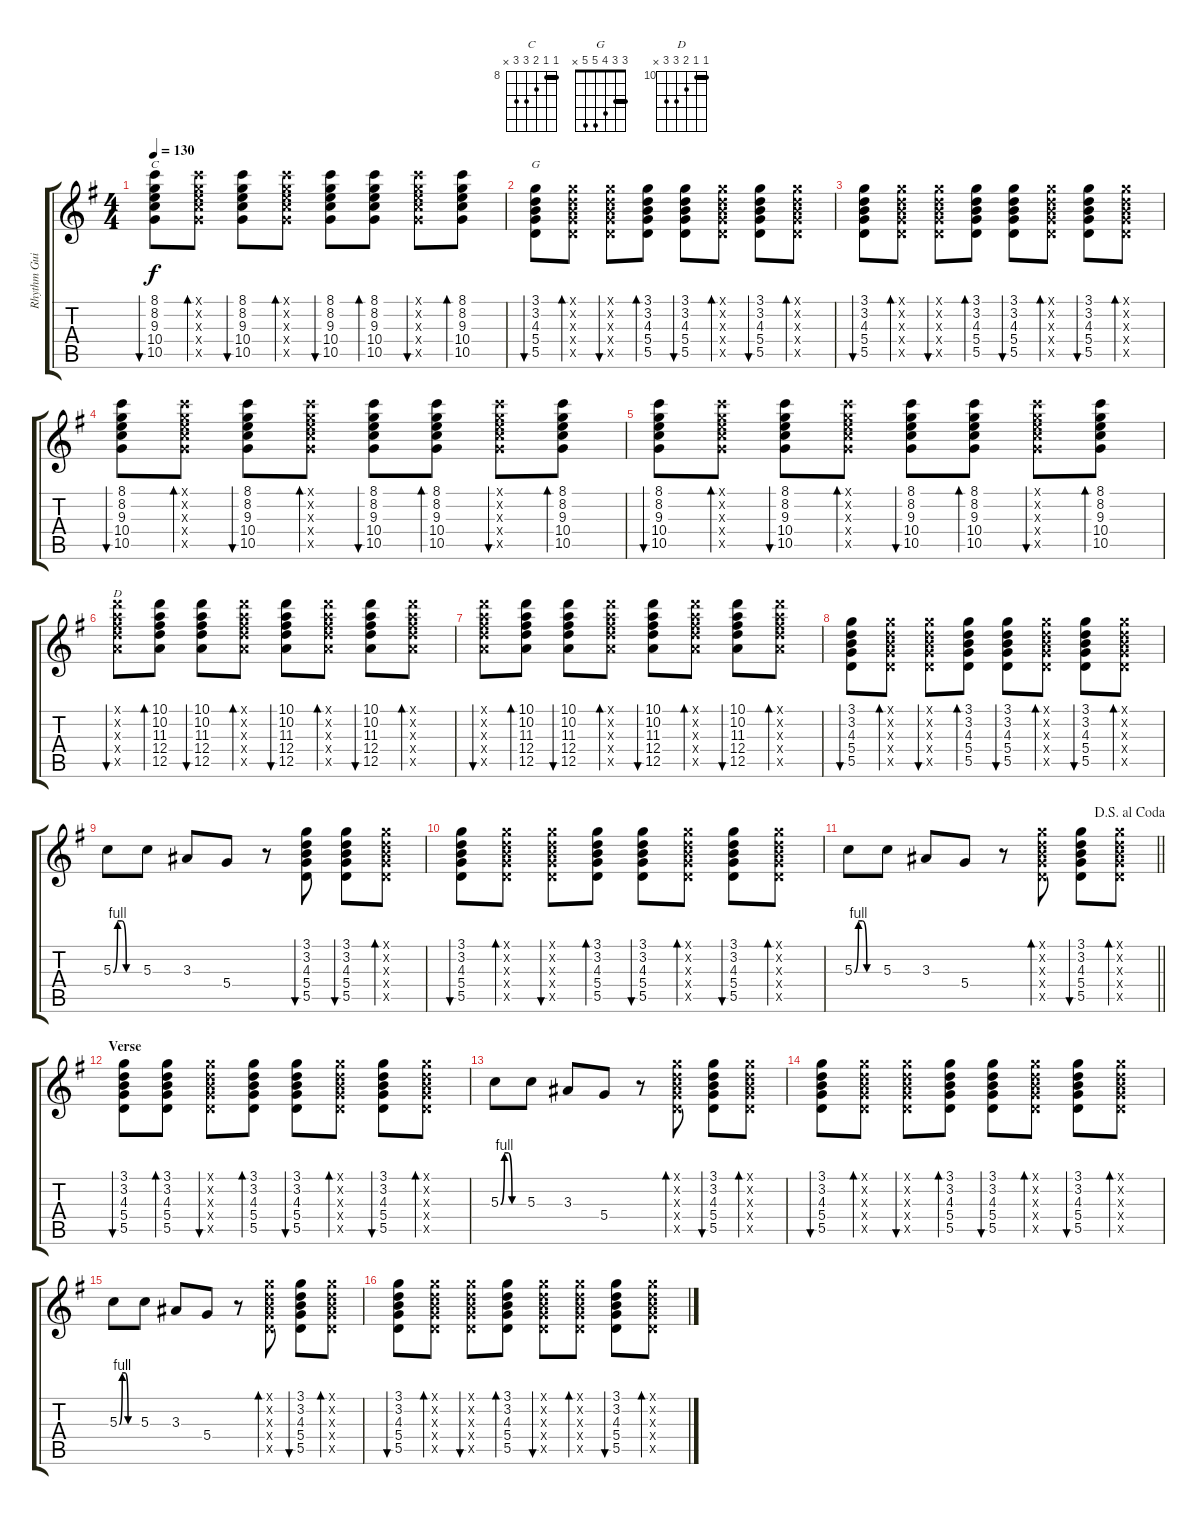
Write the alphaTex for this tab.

\track ("Rhythm Guitar" "Rhythm Gui") {instrument distortionguitar}
\staff {score tabs}
\tuning (E4 B3 G3 D3 A2 E2) {hide}
\chord ("C" 8 8 9 10 10 x) {firstfret 8 barre 8}
\chord ("G" 3 3 4 5 5 x) {barre 3}
\chord ("D" 10 10 11 12 12 x) {firstfret 10 barre 10}
\ts (4 4)
\tempo 130
\clef g2
\ks g
(8.1 8.2 9.3 10.4 10.5).8{bu 30 ch "C" dy f} (8.1{x} 8.2{x} 9.3{x} 10.4{x} 10.5{x}).8{bd 30} (8.1 8.2 9.3 10.4 10.5).8{bu 30} (8.1{x} 8.2{x} 9.3{x} 10.4{x} 10.5{x}).8{bd 30} (8.1 8.2 9.3 10.4 10.5).8{bu 30} (8.1 8.2 9.3 10.4 10.5).8{bd 30} (8.1{x} 8.2{x} 9.3{x} 10.4{x} 10.5{x}).8{bu 30} (8.1 8.2 9.3 10.4 10.5).8{bd 30} |
(3.1 3.2 4.3 5.4 5.5).8{bu 30 ch "G"} (3.1{x} 3.2{x} 4.3{x} 5.4{x} 5.5{x}).8{bd 30} (3.1{x} 3.2{x} 4.3{x} 5.4{x} 5.5{x}).8{bu 30} (3.1 3.2 4.3 5.4 5.5).8{bd 30} (3.1 3.2 4.3 5.4 5.5).8{bu 30} (3.1{x} 3.2{x} 4.3{x} 5.4{x} 5.5{x}).8{bd 30} (3.1 3.2 4.3 5.4 5.5).8{bu 30} (3.1{x} 3.2{x} 4.3{x} 5.4{x} 5.5{x}).8{bd 30} |
(3.1 3.2 4.3 5.4 5.5).8{bu 30} (3.1{x} 3.2{x} 4.3{x} 5.4{x} 5.5{x}).8{bd 30} (3.1{x} 3.2{x} 4.3{x} 5.4{x} 5.5{x}).8{bu 30} (3.1 3.2 4.3 5.4 5.5).8{bd 30} (3.1 3.2 4.3 5.4 5.5).8{bu 30} (3.1{x} 3.2{x} 4.3{x} 5.4{x} 5.5{x}).8{bd 30} (3.1 3.2 4.3 5.4 5.5).8{bu 30} (3.1{x} 3.2{x} 4.3{x} 5.4{x} 5.5{x}).8{bd 30} |
(8.1 8.2 9.3 10.4 10.5).8{bu 30} (8.1{x} 8.2{x} 9.3{x} 10.4{x} 10.5{x}).8{bd 30} (8.1 8.2 9.3 10.4 10.5).8{bu 30} (8.1{x} 8.2{x} 9.3{x} 10.4{x} 10.5{x}).8{bd 30} (8.1 8.2 9.3 10.4 10.5).8{bu 30} (8.1 8.2 9.3 10.4 10.5).8{bd 30} (8.1{x} 8.2{x} 9.3{x} 10.4{x} 10.5{x}).8{bu 30} (8.1 8.2 9.3 10.4 10.5).8{bd 30} |
(8.1 8.2 9.3 10.4 10.5).8{bu 30} (8.1{x} 8.2{x} 9.3{x} 10.4{x} 10.5{x}).8{bd 30} (8.1 8.2 9.3 10.4 10.5).8{bu 30} (8.1{x} 8.2{x} 9.3{x} 10.4{x} 10.5{x}).8{bd 30} (8.1 8.2 9.3 10.4 10.5).8{bu 30} (8.1 8.2 9.3 10.4 10.5).8{bd 30} (8.1{x} 8.2{x} 9.3{x} 10.4{x} 10.5{x}).8{bu 30} (8.1 8.2 9.3 10.4 10.5).8{bd 30} |
(10.1{x} 10.2{x} 11.3{x} 12.4{x} 12.5{x}).8{bu 30 ch "D"} (10.1 10.2 11.3 12.4 12.5).8{bd 30} (10.1 10.2 11.3 12.4 12.5).8{bu 30} (10.1{x} 10.2{x} 11.3{x} 12.4{x} 12.5{x}).8{bd 30} (10.1 10.2 11.3 12.4 12.5).8{bu 30} (10.1{x} 10.2{x} 11.3{x} 12.4{x} 12.5{x}).8{bd 30} (10.1 10.2 11.3 12.4 12.5).8{bu 30} (10.1{x} 10.2{x} 11.3{x} 12.4{x} 12.5{x}).8{bd 30} |
(10.1{x} 10.2{x} 11.3{x} 12.4{x} 12.5{x}).8{bu 30} (10.1 10.2 11.3 12.4 12.5).8{bd 30} (10.1 10.2 11.3 12.4 12.5).8{bu 30} (10.1{x} 10.2{x} 11.3{x} 12.4{x} 12.5{x}).8{bd 30} (10.1 10.2 11.3 12.4 12.5).8{bu 30} (10.1{x} 10.2{x} 11.3{x} 12.4{x} 12.5{x}).8{bd 30} (10.1 10.2 11.3 12.4 12.5).8{bu 30} (10.1{x} 10.2{x} 11.3{x} 12.4{x} 12.5{x}).8{bd 30} |
(3.1 3.2 4.3 5.4 5.5).8{bu 30} (3.1{x} 3.2{x} 4.3{x} 5.4{x} 5.5{x}).8{bd 30} (3.1{x} 3.2{x} 4.3{x} 5.4{x} 5.5{x}).8{bu 30} (3.1 3.2 4.3 5.4 5.5).8{bd 30} (3.1 3.2 4.3 5.4 5.5).8{bu 30} (3.1{x} 3.2{x} 4.3{x} 5.4{x} 5.5{x}).8{bd 30} (3.1 3.2 4.3 5.4 5.5).8{bu 30} (3.1{x} 3.2{x} 4.3{x} 5.4{x} 5.5{x}).8{bd 30} |
5.3{be (custom 0 0 10 4 20 4 30 0 60 0)}.8 5.3.8 3.3.8 5.4.8 r.8 (3.1 3.2 4.3 5.4 5.5).8{bu 30} (3.1 3.2 4.3 5.4 5.5).8{bu 30} (3.1{x} 3.2{x} 4.3{x} 5.4{x} 5.5{x}).8{bd 30} |
(3.1 3.2 4.3 5.4 5.5).8{bu 30} (3.1{x} 3.2{x} 4.3{x} 5.4{x} 5.5{x}).8{bd 30} (3.1{x} 3.2{x} 4.3{x} 5.4{x} 5.5{x}).8{bu 30} (3.1 3.2 4.3 5.4 5.5).8{bd 30} (3.1 3.2 4.3 5.4 5.5).8{bu 30} (3.1{x} 3.2{x} 4.3{x} 5.4{x} 5.5{x}).8{bd 30} (3.1 3.2 4.3 5.4 5.5).8{bu 30} (3.1{x} 3.2{x} 4.3{x} 5.4{x} 5.5{x}).8{bd 30} |
\jump dalsegnoalcoda
\barLineRight lightlight
5.3{be (custom 0 0 10 4 20 4 30 0 60 0)}.8 5.3.8 3.3.8 5.4.8 r.8 (3.1{x} 3.2{x} 4.3{x} 5.4{x} 5.5{x}).8{bd 30} (3.1 3.2 4.3 5.4 5.5).8{bu 30} (3.1{x} 3.2{x} 4.3{x} 5.4{x} 5.5{x}).8{bd 30} |
\section ("" "Verse")
(3.1 3.2 4.3 5.4 5.5).8{bu 30} (3.1 3.2 4.3 5.4 5.5).8{bd 30} (3.1{x} 3.2{x} 4.3{x} 5.4{x} 5.5{x}).8{bu 30} (3.1 3.2 4.3 5.4 5.5).8{bd 30} (3.1 3.2 4.3 5.4 5.5).8{bu 30} (3.1{x} 3.2{x} 4.3{x} 5.4{x} 5.5{x}).8{bd 30} (3.1 3.2 4.3 5.4 5.5).8{bu 30} (3.1{x} 3.2{x} 4.3{x} 5.4{x} 5.5{x}).8{bd 30} |
5.3{be (custom 0 0 10 4 20 4 30 0 60 0)}.8 5.3.8 3.3.8 5.4.8 r.8 (3.1{x} 3.2{x} 4.3{x} 5.4{x} 5.5{x}).8{bd 30} (3.1 3.2 4.3 5.4 5.5).8{bu 30} (3.1{x} 3.2{x} 4.3{x} 5.4{x} 5.5{x}).8{bd 30} |
(3.1 3.2 4.3 5.4 5.5).8{bu 30} (3.1{x} 3.2{x} 4.3{x} 5.4{x} 5.5{x}).8{bd 30} (3.1{x} 3.2{x} 4.3{x} 5.4{x} 5.5{x}).8{bu 30} (3.1 3.2 4.3 5.4 5.5).8{bd 30} (3.1 3.2 4.3 5.4 5.5).8{bu 30} (3.1{x} 3.2{x} 4.3{x} 5.4{x} 5.5{x}).8{bd 30} (3.1 3.2 4.3 5.4 5.5).8{bu 30} (3.1{x} 3.2{x} 4.3{x} 5.4{x} 5.5{x}).8{bd 30} |
5.3{be (custom 0 0 10 4 20 4 30 0 60 0)}.8 5.3.8 3.3.8 5.4.8 r.8 (3.1{x} 3.2{x} 4.3{x} 5.4{x} 5.5{x}).8{bd 30} (3.1 3.2 4.3 5.4 5.5).8{bu 30} (3.1{x} 3.2{x} 4.3{x} 5.4{x} 5.5{x}).8{bd 30} |
(3.1 3.2 4.3 5.4 5.5).8{bu 30} (3.1{x} 3.2{x} 4.3{x} 5.4{x} 5.5{x}).8{bd 30} (3.1{x} 3.2{x} 4.3{x} 5.4{x} 5.5{x}).8{bu 30} (3.1 3.2 4.3 5.4 5.5).8{bd 30} (3.1{x} 3.2{x} 4.3{x} 5.4{x} 5.5{x}).8{bu 30} (3.1{x} 3.2{x} 4.3{x} 5.4{x} 5.5{x}).8{bd 30} (3.1 3.2 4.3 5.4 5.5).8{bu 30} (3.1{x} 3.2{x} 4.3{x} 5.4{x} 5.5{x}).8{bd 30}
